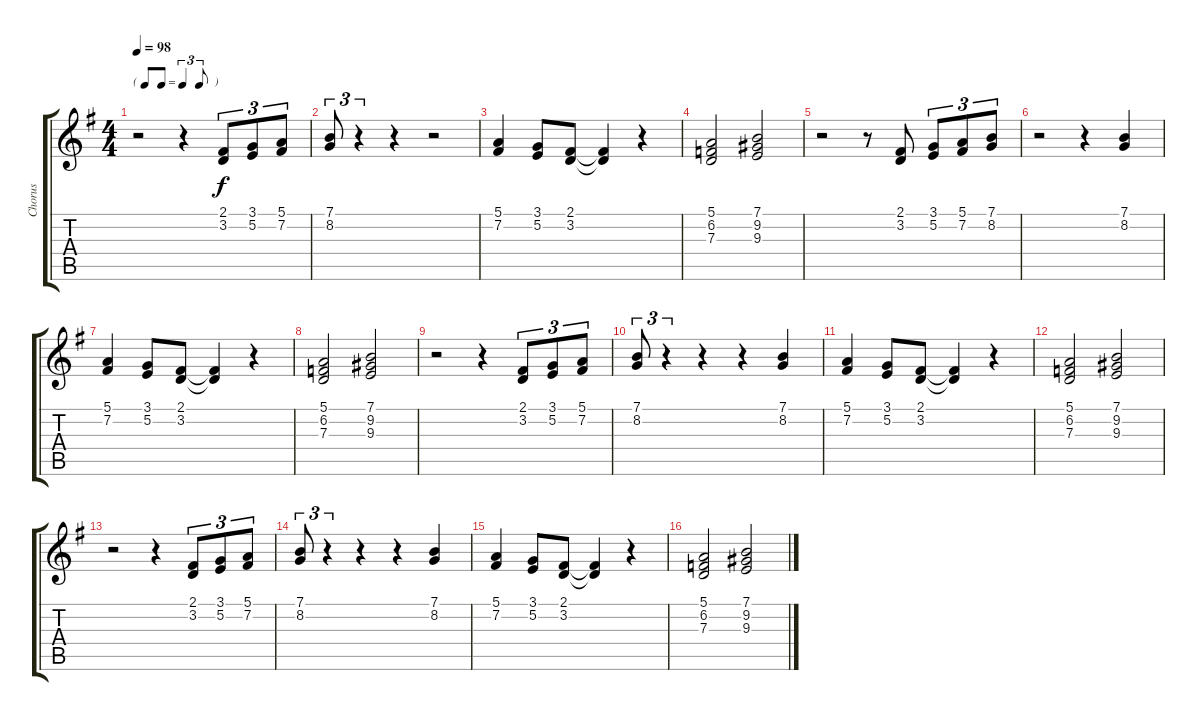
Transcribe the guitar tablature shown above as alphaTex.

\track ("Chorus" "Chorus") {instrument choiraahs}
\staff {score tabs}
\tuning (E4 B3 G3 D3 A2 E2) {hide}
\ts (4 4)
\tf triplet8th
\tempo 98
\clef g2
\ks g
r.2{dy f} r.4 (2.1 3.2).8{tu (3 2) instrument choiraahs} (3.1 5.2).8{tu (3 2)} (5.1 7.2).8{tu (3 2)} |
(7.1 8.2).8{tu (3 2)} r.4{tu (3 2)} r.4 r.2 |
(5.1 7.2).4 (3.1 5.2).8 (2.1 3.2).8 (2.1{t} 3.2{t}).4 r.4 |
(5.1 6.2 7.3).2{instrument ocarina} (7.1 9.2 9.3).2 |
r.2 r.8 (2.1 3.2).8{instrument choiraahs} (3.1 5.2).8{tu (3 2)} (5.1 7.2).8{tu (3 2)} (7.1 8.2).8{tu (3 2)} |
r.2 r.4 (7.1 8.2).4 |
(5.1 7.2).4 (3.1 5.2).8 (2.1 3.2).8 (2.1{t} 3.2{t}).4 r.4 |
(5.1 6.2 7.3).2{instrument ocarina} (7.1 9.2 9.3).2 |
r.2 r.4 (2.1 3.2).8{tu (3 2) instrument choiraahs} (3.1 5.2).8{tu (3 2)} (5.1 7.2).8{tu (3 2)} |
(7.1 8.2).8{tu (3 2)} r.4{tu (3 2)} r.4 r.4 (7.1 8.2).4 |
(5.1 7.2).4 (3.1 5.2).8 (2.1 3.2).8 (2.1{t} 3.2{t}).4 r.4 |
(5.1 6.2 7.3).2{instrument ocarina} (7.1 9.2 9.3).2 |
r.2 r.4 (2.1 3.2).8{tu (3 2) instrument choiraahs} (3.1 5.2).8{tu (3 2)} (5.1 7.2).8{tu (3 2)} |
(7.1 8.2).8{tu (3 2)} r.4{tu (3 2)} r.4 r.4 (7.1 8.2).4 |
(5.1 7.2).4 (3.1 5.2).8 (2.1 3.2).8 (2.1{t} 3.2{t}).4 r.4 |
(5.1 6.2 7.3).2{instrument ocarina} (7.1 9.2 9.3).2
